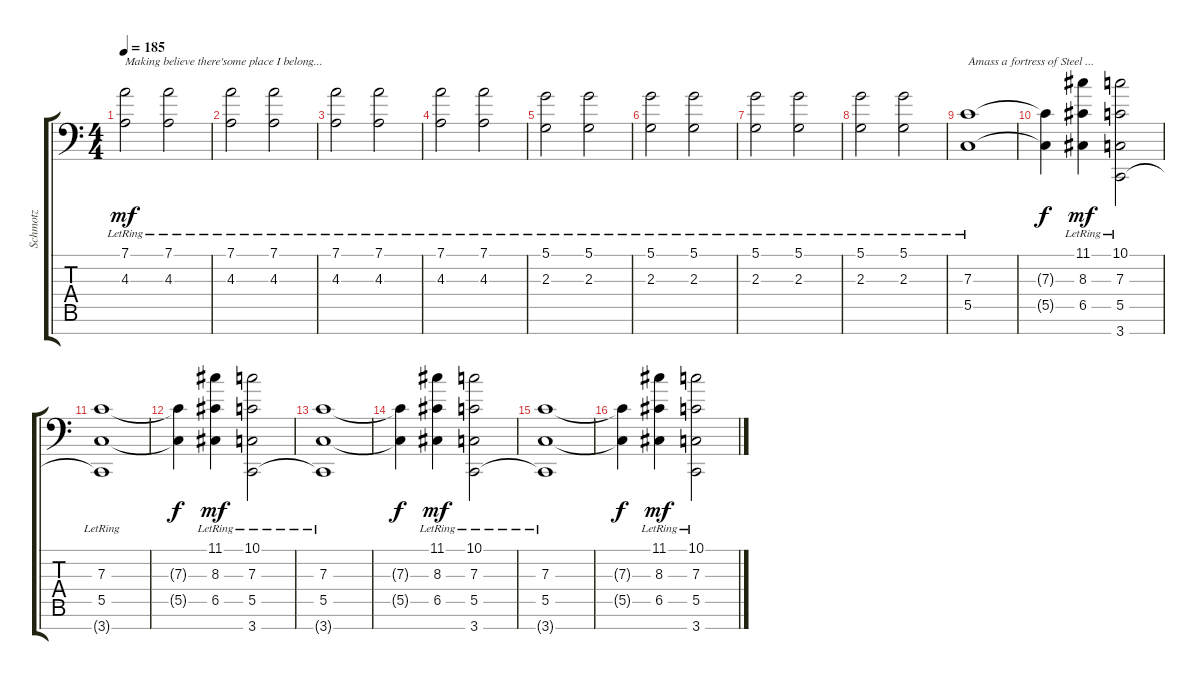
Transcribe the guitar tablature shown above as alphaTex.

\track ("Schmotz" "Schmotz") {instrument brightacousticpiano}
\staff {score tabs}
\tuning (D4 A3 F3 C3 G2 D2 A1) {hide}
\ts (4 4)
\tempo 185
\clef f4
\ks c
(7.1{lr} 4.3{lr}).2{txt "Making believe there'some place I belong..." dy mf} (7.1{lr} 4.3{lr}).2 |
(7.1{lr} 4.3{lr}).2 (7.1{lr} 4.3{lr}).2 |
(7.1{lr} 4.3{lr}).2 (7.1{lr} 4.3{lr}).2 |
(7.1{lr} 4.3{lr}).2 (7.1{lr} 4.3{lr}).2 |
(5.1{lr} 2.3{lr}).2 (5.1{lr} 2.3{lr}).2 |
(5.1{lr} 2.3{lr}).2 (5.1{lr} 2.3{lr}).2 |
(5.1{lr} 2.3{lr}).2 (5.1{lr} 2.3{lr}).2 |
(5.1{lr} 2.3{lr}).2 (5.1{lr} 2.3{lr}).2 |
(7.3{lr} 5.5{lr}).1{txt "Amass a fortress of Steel ..."} |
(7.3{t} 5.5{t}).4{dy f} (11.1{lr} 8.3{lr} 6.5{lr}).4{dy mf} (10.1{lr} 7.3{lr} 5.5{lr} 3.7{lr}).2 |
(7.3{lr} 5.5{lr} 3.7{t}).1 |
(7.3{t} 5.5{t}).4{dy f} (11.1{lr} 8.3{lr} 6.5{lr}).4{dy mf} (10.1{lr} 7.3{lr} 5.5{lr} 3.7{lr}).2 |
(7.3{lr} 5.5{lr} 3.7{t}).1 |
(7.3{t} 5.5{t}).4{dy f} (11.1{lr} 8.3{lr} 6.5{lr}).4{dy mf} (10.1{lr} 7.3{lr} 5.5{lr} 3.7{lr}).2 |
(7.3{lr} 5.5{lr} 3.7{t}).1 |
(7.3{t} 5.5{t}).4{dy f} (11.1{lr} 8.3{lr} 6.5{lr}).4{dy mf} (10.1{lr} 7.3{lr} 5.5{lr} 3.7{lr}).2
